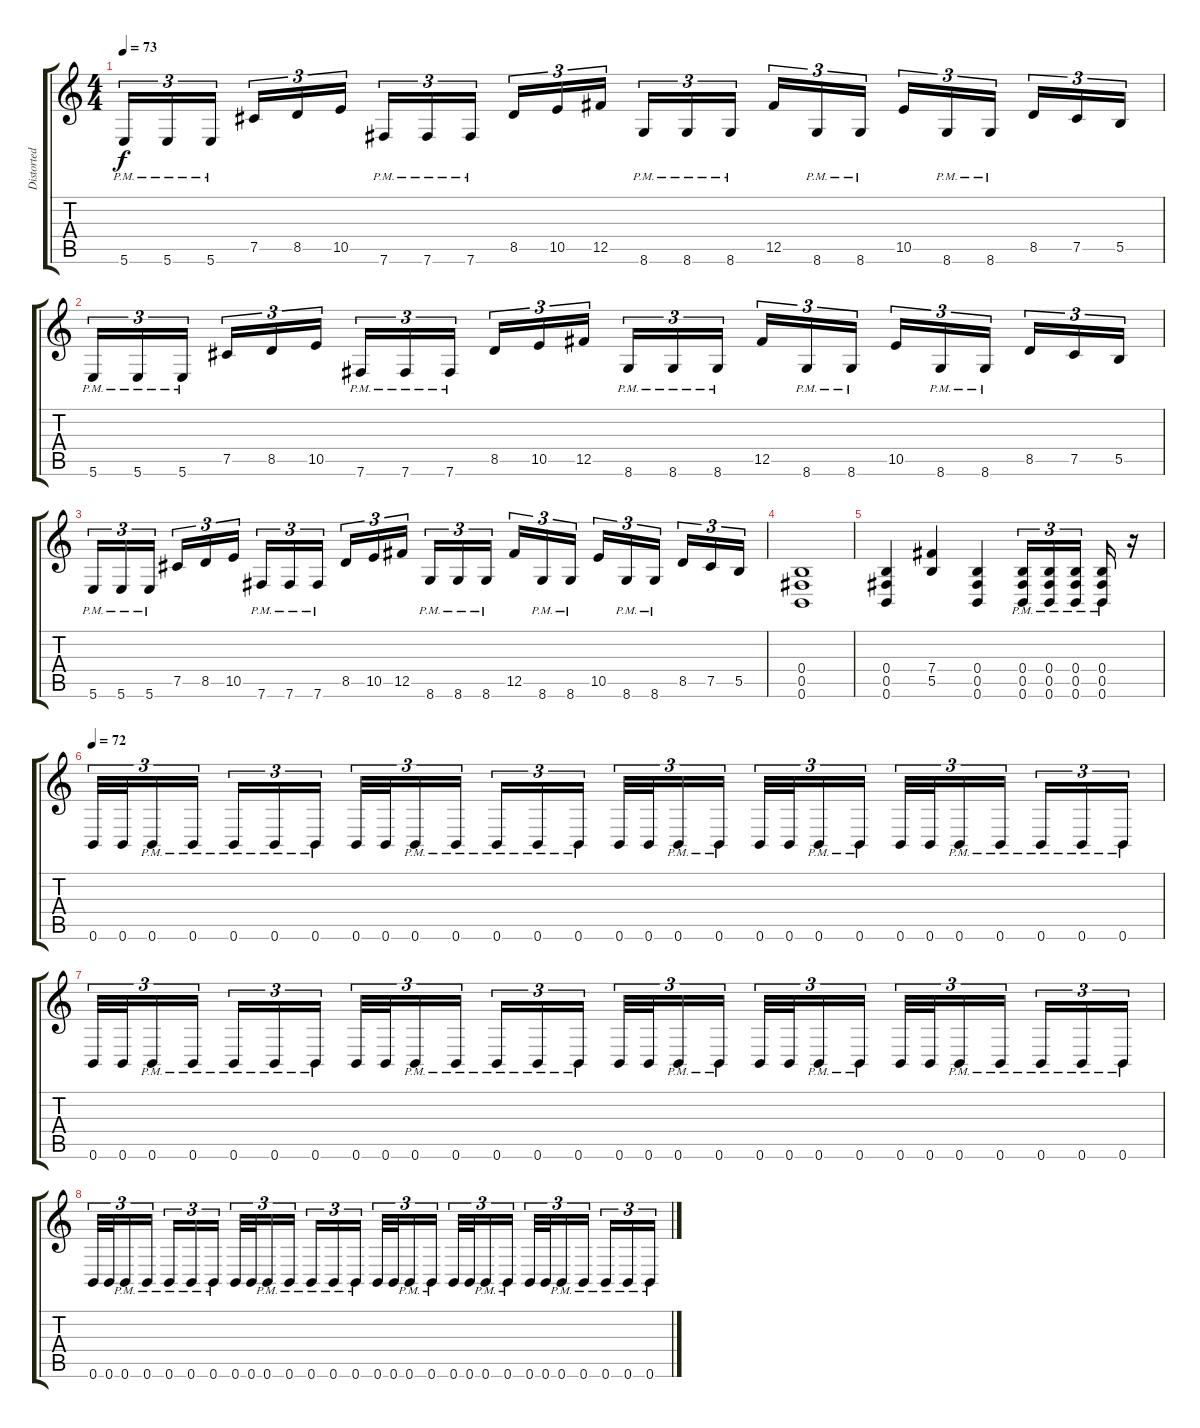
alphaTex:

\track ("Distorted Right" "Distorted ") {instrument distortionguitar}
\staff {score tabs}
\tuning (Db4 Ab3 E3 B2 Gb2 B1) {hide}
\ts (4 4)
\tempo 73
\clef g2
\ks c
5.6{pm}.16{tu (3 2) dy f} 5.6{pm}.16{tu (3 2)} 5.6{pm}.16{tu (3 2)} 7.5.16{tu (3 2)} 8.5.16{tu (3 2)} 10.5.16{tu (3 2)} 7.6{pm}.16{tu (3 2)} 7.6{pm}.16{tu (3 2)} 7.6{pm}.16{tu (3 2)} 8.5.16{tu (3 2)} 10.5.16{tu (3 2)} 12.5.16{tu (3 2)} 8.6{pm}.16{tu (3 2)} 8.6{pm}.16{tu (3 2)} 8.6{pm}.16{tu (3 2)} 12.5.16{tu (3 2)} 8.6{pm}.16{tu (3 2)} 8.6{pm}.16{tu (3 2)} 10.5.16{tu (3 2)} 8.6{pm}.16{tu (3 2)} 8.6{pm}.16{tu (3 2)} 8.5.16{tu (3 2)} 7.5.16{tu (3 2)} 5.5.16{tu (3 2)} |
5.6{pm}.16{tu (3 2)} 5.6{pm}.16{tu (3 2)} 5.6{pm}.16{tu (3 2)} 7.5.16{tu (3 2)} 8.5.16{tu (3 2)} 10.5.16{tu (3 2)} 7.6{pm}.16{tu (3 2)} 7.6{pm}.16{tu (3 2)} 7.6{pm}.16{tu (3 2)} 8.5.16{tu (3 2)} 10.5.16{tu (3 2)} 12.5.16{tu (3 2)} 8.6{pm}.16{tu (3 2)} 8.6{pm}.16{tu (3 2)} 8.6{pm}.16{tu (3 2)} 12.5.16{tu (3 2)} 8.6{pm}.16{tu (3 2)} 8.6{pm}.16{tu (3 2)} 10.5.16{tu (3 2)} 8.6{pm}.16{tu (3 2)} 8.6{pm}.16{tu (3 2)} 8.5.16{tu (3 2)} 7.5.16{tu (3 2)} 5.5.16{tu (3 2)} |
5.6{pm}.16{tu (3 2)} 5.6{pm}.16{tu (3 2)} 5.6{pm}.16{tu (3 2)} 7.5.16{tu (3 2)} 8.5.16{tu (3 2)} 10.5.16{tu (3 2)} 7.6{pm}.16{tu (3 2)} 7.6{pm}.16{tu (3 2)} 7.6{pm}.16{tu (3 2)} 8.5.16{tu (3 2)} 10.5.16{tu (3 2)} 12.5.16{tu (3 2)} 8.6{pm}.16{tu (3 2)} 8.6{pm}.16{tu (3 2)} 8.6{pm}.16{tu (3 2)} 12.5.16{tu (3 2)} 8.6{pm}.16{tu (3 2)} 8.6{pm}.16{tu (3 2)} 10.5.16{tu (3 2)} 8.6{pm}.16{tu (3 2)} 8.6{pm}.16{tu (3 2)} 8.5.16{tu (3 2)} 7.5.16{tu (3 2)} 5.5.16{tu (3 2)} |
(0.4 0.5 0.6).1 |
(0.4 0.5 0.6).4 (7.4 5.5).4 (0.4 0.5 0.6).4 (0.4{pm} 0.5{pm} 0.6{pm}).16{tu (3 2)} (0.4{pm} 0.5{pm} 0.6{pm}).16{tu (3 2)} (0.4{pm} 0.5{pm} 0.6{pm}).16{tu (3 2)} (0.4{pm} 0.5{pm} 0.6{pm}).16 r.16 |
\tempo 72
0.6.32{tu (3 2)} 0.6.32{tu (3 2)} 0.6{pm}.16{tu (3 2)} 0.6{pm}.16{tu (3 2)} 0.6{pm}.16{tu (3 2)} 0.6{pm}.16{tu (3 2)} 0.6{pm}.16{tu (3 2)} 0.6.32{tu (3 2)} 0.6.32{tu (3 2)} 0.6{pm}.16{tu (3 2)} 0.6{pm}.16{tu (3 2)} 0.6{pm}.16{tu (3 2)} 0.6{pm}.16{tu (3 2)} 0.6{pm}.16{tu (3 2)} 0.6.32{tu (3 2)} 0.6.32{tu (3 2)} 0.6{pm}.16{tu (3 2)} 0.6{pm}.16{tu (3 2)} 0.6.32{tu (3 2)} 0.6.32{tu (3 2)} 0.6{pm}.16{tu (3 2)} 0.6{pm}.16{tu (3 2)} 0.6.32{tu (3 2)} 0.6.32{tu (3 2)} 0.6{pm}.16{tu (3 2)} 0.6{pm}.16{tu (3 2)} 0.6{pm}.16{tu (3 2)} 0.6{pm}.16{tu (3 2)} 0.6{pm}.16{tu (3 2)} |
0.6.32{tu (3 2)} 0.6.32{tu (3 2)} 0.6{pm}.16{tu (3 2)} 0.6{pm}.16{tu (3 2)} 0.6{pm}.16{tu (3 2)} 0.6{pm}.16{tu (3 2)} 0.6{pm}.16{tu (3 2)} 0.6.32{tu (3 2)} 0.6.32{tu (3 2)} 0.6{pm}.16{tu (3 2)} 0.6{pm}.16{tu (3 2)} 0.6{pm}.16{tu (3 2)} 0.6{pm}.16{tu (3 2)} 0.6{pm}.16{tu (3 2)} 0.6.32{tu (3 2)} 0.6.32{tu (3 2)} 0.6{pm}.16{tu (3 2)} 0.6{pm}.16{tu (3 2)} 0.6.32{tu (3 2)} 0.6.32{tu (3 2)} 0.6{pm}.16{tu (3 2)} 0.6{pm}.16{tu (3 2)} 0.6.32{tu (3 2)} 0.6.32{tu (3 2)} 0.6{pm}.16{tu (3 2)} 0.6{pm}.16{tu (3 2)} 0.6{pm}.16{tu (3 2)} 0.6{pm}.16{tu (3 2)} 0.6{pm}.16{tu (3 2)} |
0.6.32{tu (3 2)} 0.6.32{tu (3 2)} 0.6{pm}.16{tu (3 2)} 0.6{pm}.16{tu (3 2)} 0.6{pm}.16{tu (3 2)} 0.6{pm}.16{tu (3 2)} 0.6{pm}.16{tu (3 2)} 0.6.32{tu (3 2)} 0.6.32{tu (3 2)} 0.6{pm}.16{tu (3 2)} 0.6{pm}.16{tu (3 2)} 0.6{pm}.16{tu (3 2)} 0.6{pm}.16{tu (3 2)} 0.6{pm}.16{tu (3 2)} 0.6.32{tu (3 2)} 0.6.32{tu (3 2)} 0.6{pm}.16{tu (3 2)} 0.6{pm}.16{tu (3 2)} 0.6.32{tu (3 2)} 0.6.32{tu (3 2)} 0.6{pm}.16{tu (3 2)} 0.6{pm}.16{tu (3 2)} 0.6.32{tu (3 2)} 0.6.32{tu (3 2)} 0.6{pm}.16{tu (3 2)} 0.6{pm}.16{tu (3 2)} 0.6{pm}.16{tu (3 2)} 0.6{pm}.16{tu (3 2)} 0.6{pm}.16{tu (3 2)}
